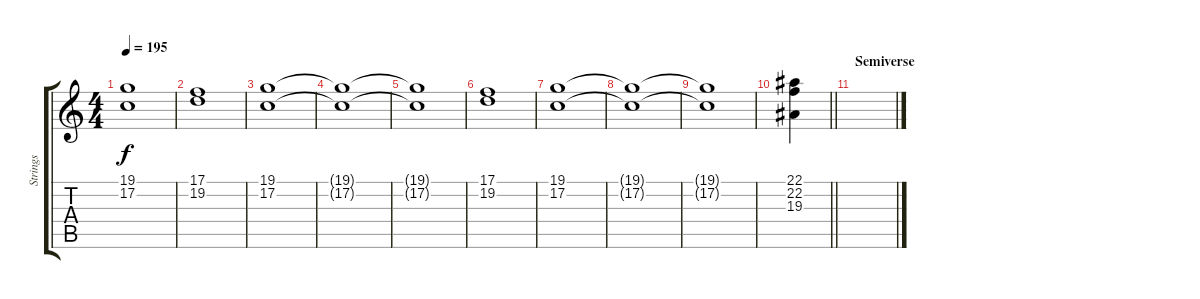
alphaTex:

\track ("Strings" "Strings") {instrument stringensemble1}
\staff {score tabs}
\tuning (C4 G3 Eb3 Bb2 F2 C2) {hide}
\ts (4 4)
\tempo 195
\clef g2
\ks c
(19.1{t} 17.2{t}).1{dy f} |
(17.1 19.2).1 |
(19.1 17.2).1 |
(19.1{t} 17.2{t}).1 |
(19.1{t} 17.2{t}).1 |
(17.1 19.2).1 |
(19.1 17.2).1 |
(19.1{t} 17.2{t}).1 |
(19.1{t} 17.2{t}).1 |
\barLineRight lightlight
(22.1 22.2 19.3).4 |
\section ("" "Semiverse")
